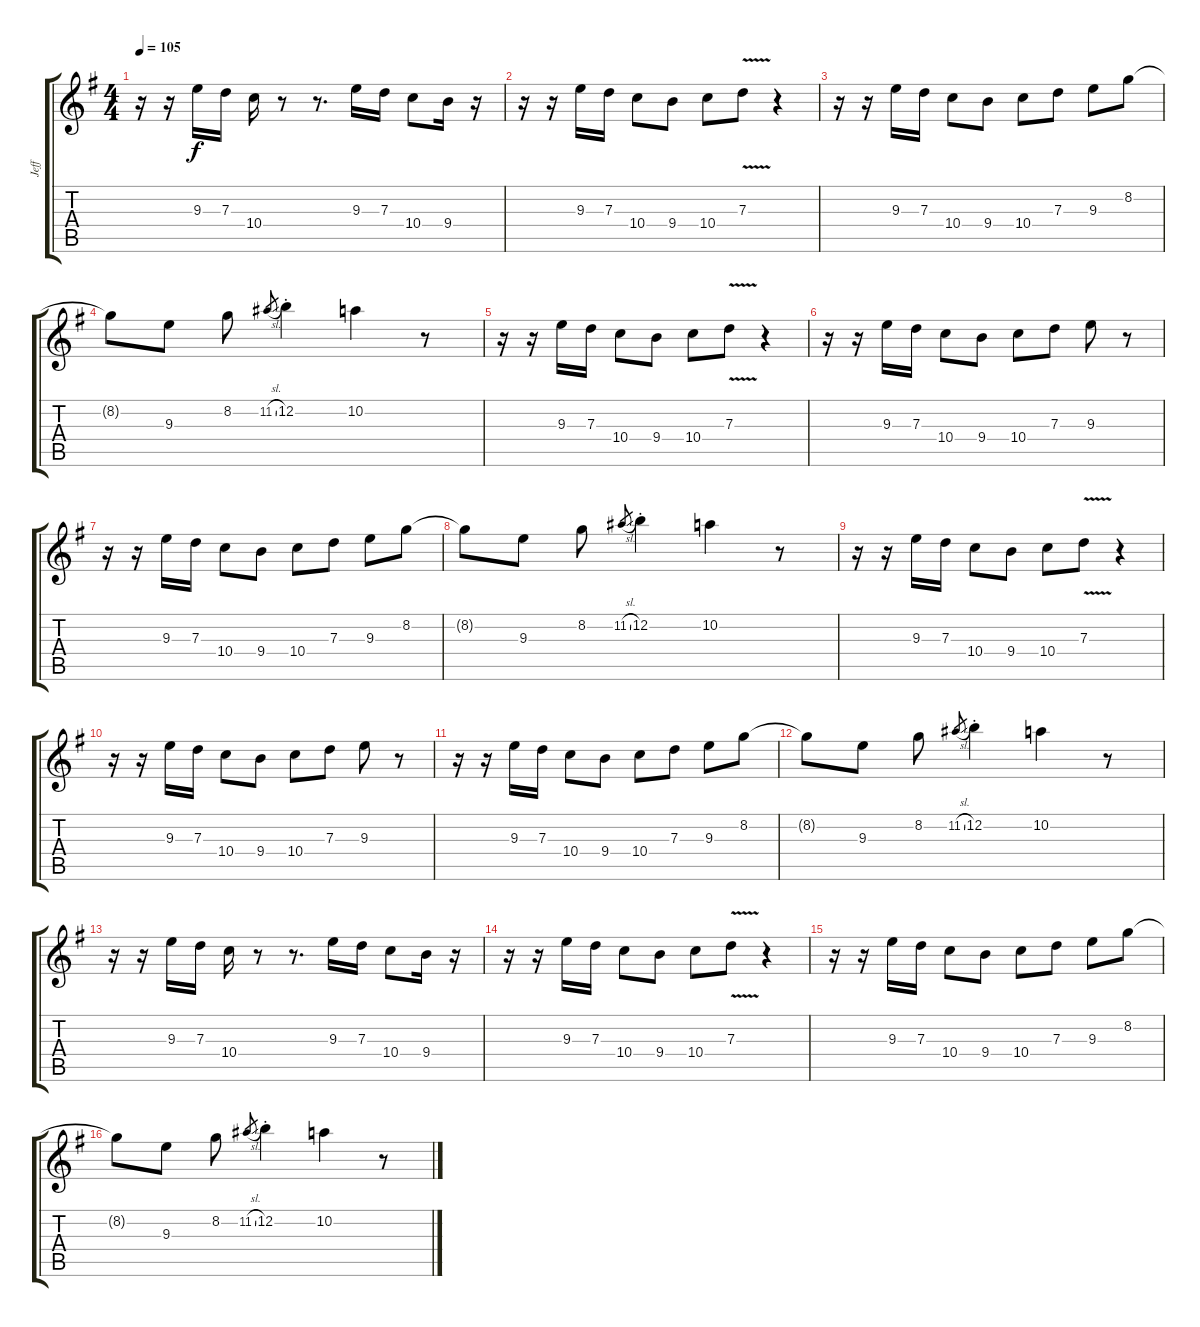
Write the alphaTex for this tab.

\track ("Jeff" "Jeff") {instrument electricguitarjazz}
\staff {score tabs}
\tuning (E4 B3 G3 D3 A2 E2) {hide}
\ts (4 4)
\tempo 105
\clef g2
\ks g
r.16{dy f} r.16 9.3.16 7.3.16 10.4.16 r.8 r.8{d} 9.3.16 7.3.16 10.4.8 9.4.16 r.16 |
r.16 r.16 9.3.16 7.3.16 10.4.8 9.4.8 10.4.8 7.3{v}.8 r.4 |
r.16 r.16 9.3.16 7.3.16 10.4.8 9.4.8 10.4.8 7.3.8 9.3.8 8.2.8 |
8.2{t}.8 9.3.8 8.2.8 11.2{sl}.8{gr} 12.2{st}.4 10.2.4 r.8 |
r.16 r.16 9.3.16 7.3.16 10.4.8 9.4.8 10.4.8 7.3{v}.8 r.4 |
r.16 r.16 9.3.16 7.3.16 10.4.8 9.4.8 10.4.8 7.3.8 9.3.8 r.8 |
r.16 r.16 9.3.16 7.3.16 10.4.8 9.4.8 10.4.8 7.3.8 9.3.8 8.2.8 |
8.2{t}.8 9.3.8 8.2.8 11.2{sl}.8{gr} 12.2{st}.4 10.2.4 r.8 |
r.16 r.16 9.3.16 7.3.16 10.4.8 9.4.8 10.4.8 7.3{v}.8 r.4 |
r.16 r.16 9.3.16 7.3.16 10.4.8 9.4.8 10.4.8 7.3.8 9.3.8 r.8 |
r.16 r.16 9.3.16 7.3.16 10.4.8 9.4.8 10.4.8 7.3.8 9.3.8 8.2.8 |
8.2{t}.8 9.3.8 8.2.8 11.2{sl}.8{gr} 12.2{st}.4 10.2.4 r.8 |
r.16 r.16 9.3.16 7.3.16 10.4.16 r.8 r.8{d} 9.3.16 7.3.16 10.4.8 9.4.16 r.16 |
r.16 r.16 9.3.16 7.3.16 10.4.8 9.4.8 10.4.8 7.3{v}.8 r.4 |
r.16 r.16 9.3.16 7.3.16 10.4.8 9.4.8 10.4.8 7.3.8 9.3.8 8.2.8 |
8.2{t}.8 9.3.8 8.2.8 11.2{sl}.8{gr} 12.2{st}.4 10.2.4 r.8
